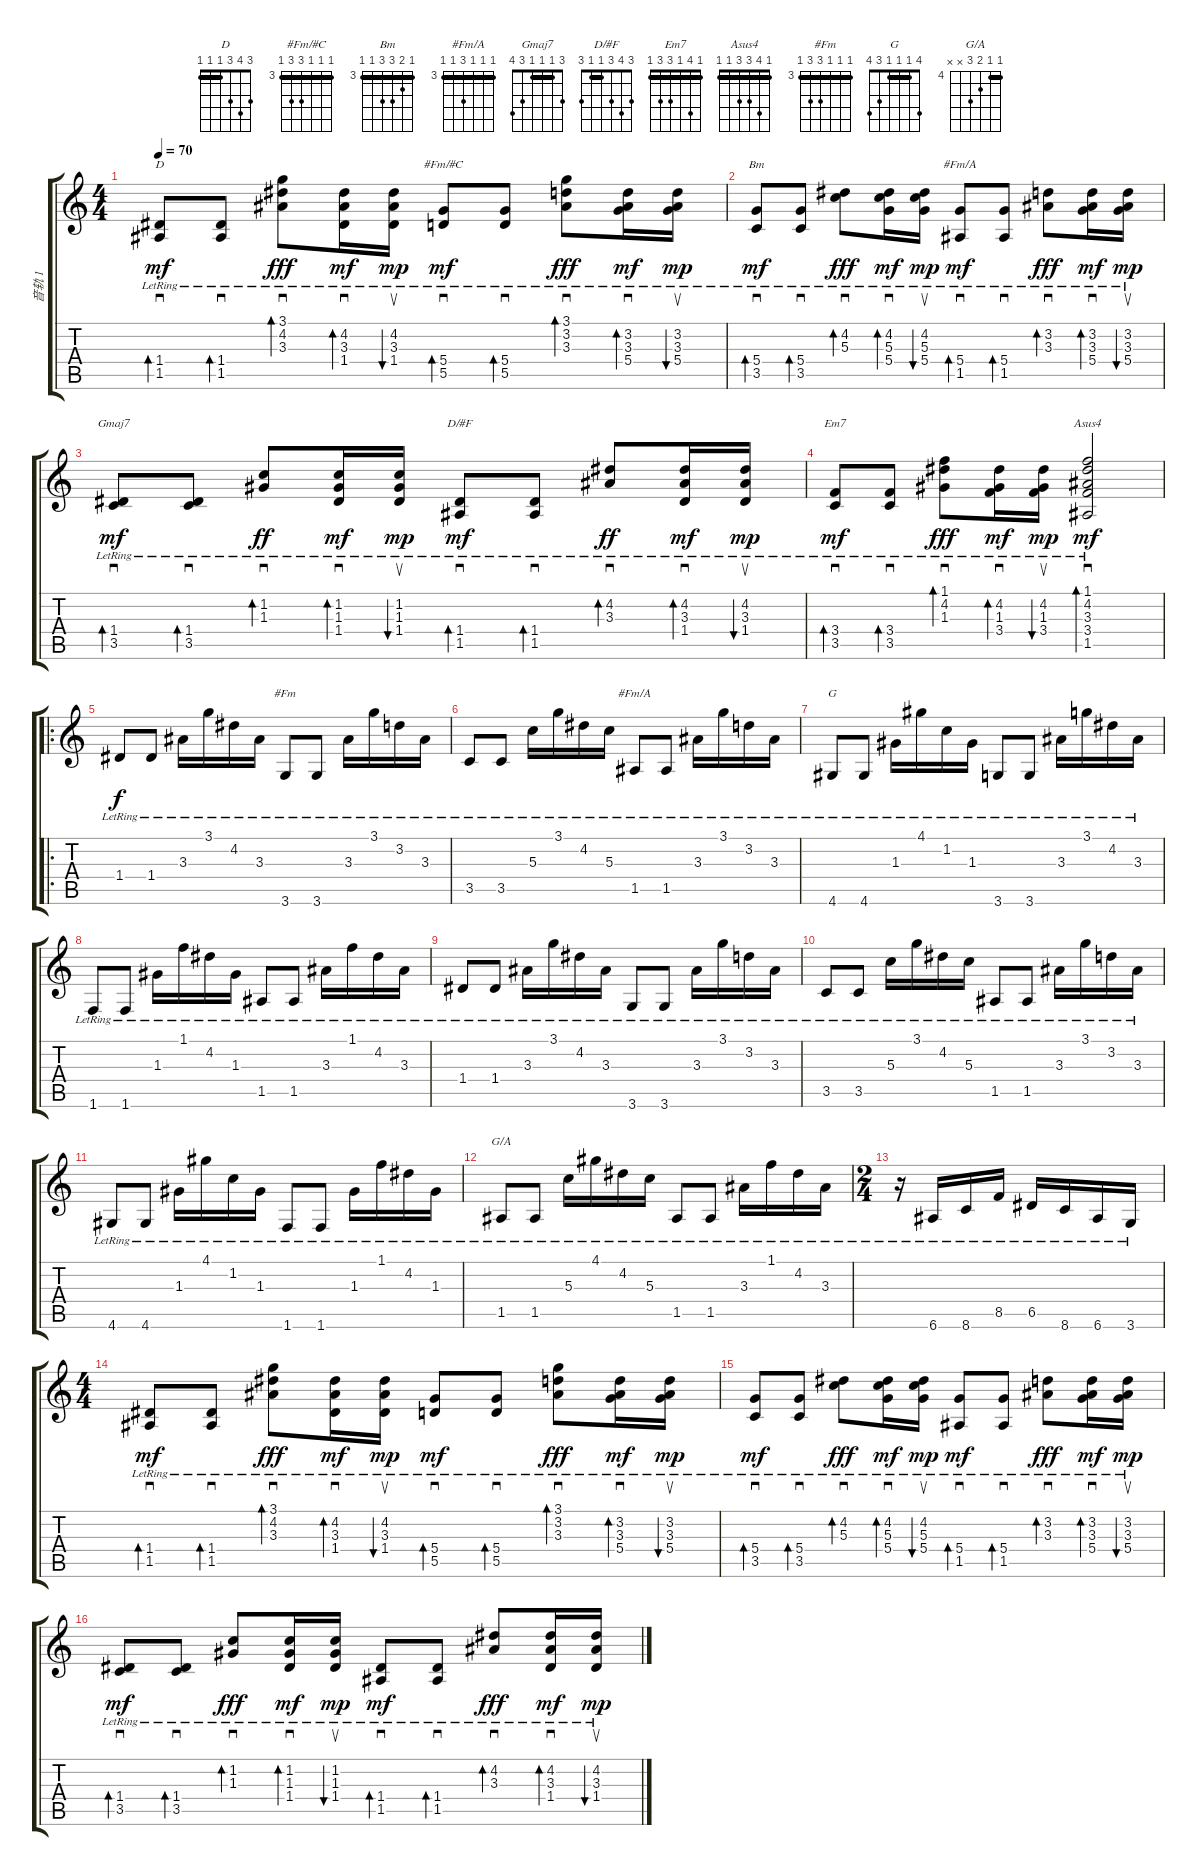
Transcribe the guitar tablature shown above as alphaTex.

\track ("音轨 1" "音轨 1") {instrument electricguitarmuted}
\staff {score tabs}
\tuning (E4 B3 G3 D3 A2 E2) {hide}
\chord ("D" 3 4 3 1 1 1) {barre 1}
\chord ("#Fm/#C" 3 3 3 5 5 3) {firstfret 3 barre 3}
\chord ("Bm" 3 4 5 5 3 3) {firstfret 3 barre 3}
\chord ("#Fm/a" 3 3 3 5 3 3) {firstfret 3 barre 3}
\chord ("Gmaj7" 3 1 1 1 3 4) {barre 1}
\chord ("D/#F" 3 4 3 1 1 3) {barre 1}
\chord ("Em7" 1 4 1 3 3 1) {barre 1}
\chord ("Asus4" 1 4 3 3 1 1) {barre 1}
\chord ("#Fm" 3 3 3 5 5 3) {firstfret 3 barre 3}
\chord ("#Fm/A" 3 3 3 5 3 3) {firstfret 3 barre 3}
\chord ("G" 4 1 1 1 3 4) {barre 1}
\chord ("G/A" 4 4 5 6 x x) {firstfret 4 barre 4}
\ts (4 4)
\tempo 70
\clef g2
\ks c
(1.4{lr} 1.5{lr}).8{sd bd 30 ch "D" dy mf instrument electricguitarmuted} (1.4{lr} 1.5{lr}).8{sd bd 30} (3.1{lr} 4.2{lr} 3.3{lr}).8{sd bd 30 dy fff} (4.2{lr} 3.3{lr} 1.4{lr}).16{sd bd 30 dy mf} (4.2{lr} 3.3{lr} 1.4{lr}).16{su bu 30 dy mp} (5.4{lr} 5.5{lr}).8{sd bd 30 ch "#Fm/#C" dy mf} (5.4{lr} 5.5{lr}).8{sd bd 30} (3.1{lr} 3.2{lr} 3.3{lr}).8{sd bd 30 dy fff} (3.2{lr} 3.3{lr} 5.4{lr}).16{sd bd 30 dy mf} (3.2{lr} 3.3{lr} 5.4{lr}).16{su bu 30 dy mp} |
(5.4{lr} 3.5{lr}).8{sd bd 30 ch "Bm" dy mf} (5.4{lr} 3.5{lr}).8{sd bd 30} (4.2{lr} 5.3{lr}).8{sd bd 30 dy fff} (4.2{lr} 5.3{lr} 5.4{lr}).16{sd bd 30 dy mf} (4.2{lr} 5.3{lr} 5.4{lr}).16{su bu 30 dy mp} (5.4{lr} 1.5{lr}).8{sd bd 30 ch "#Fm/a" dy mf} (5.4{lr} 1.5{lr}).8{sd bd 30} (3.2{lr} 3.3{lr}).8{sd bd 30 dy fff} (3.2{lr} 3.3{lr} 5.4{lr}).16{sd bd 30 dy mf} (3.2{lr} 3.3{lr} 5.4{lr}).16{su bu 30 dy mp} |
(1.4{lr} 3.5{lr}).8{sd bd 30 ch "Gmaj7" dy mf} (1.4{lr} 3.5{lr}).8{sd bd 30} (1.2{lr} 1.3{lr}).8{sd bd 30 dy ff} (1.2{lr} 1.3{lr} 1.4{lr}).16{sd bd 30 dy mf} (1.2{lr} 1.3{lr} 1.4{lr}).16{su bu 30 dy mp} (1.4{lr} 1.5{lr}).8{sd bd 30 ch "D/#F" dy mf} (1.4{lr} 1.5{lr}).8{sd bd 30} (4.2{lr} 3.3{lr}).8{sd bd 30 dy ff} (4.2{lr} 3.3{lr} 1.4{lr}).16{sd bd 30 dy mf} (4.2{lr} 3.3{lr} 1.4{lr}).16{su bu 30 dy mp} |
(3.4{lr} 3.5{lr}).8{sd bd 30 ch "Em7" dy mf} (3.4{lr} 3.5{lr}).8{sd bd 30} (1.1{lr} 4.2{lr} 1.3{lr}).8{sd bd 30 dy fff} (4.2{lr} 1.3{lr} 3.4{lr}).16{sd bd 30 dy mf} (4.2{lr} 1.3{lr} 3.4{lr}).16{su bu 30 dy mp} (1.1{lr} 4.2{lr} 3.3{lr} 3.4{lr} 1.5{lr}).2{sd bd 480 ch "Asus4" dy mf} |
\ro
1.4{lr}.8{dy f} 1.4{lr}.8 3.3{lr}.16 3.1{lr}.16 4.2{lr}.16 3.3{lr}.16 3.6{lr}.8{ch "#Fm"} 3.6{lr}.8 3.3{lr}.16 3.1{lr}.16 3.2{lr}.16 3.3{lr}.16 |
3.5{lr}.8 3.5{lr}.8 5.3{lr}.16 3.1{lr}.16 4.2{lr}.16 5.3{lr}.16 1.5{lr}.8{ch "#Fm/A"} 1.5{lr}.8 3.3{lr}.16 3.1{lr}.16 3.2{lr}.16 3.3{lr}.16 |
4.6{lr}.8{ch "G"} 4.6{lr}.8 1.3{lr}.16 4.1{lr}.16 1.2{lr}.16 1.3{lr}.16 3.6{lr}.8 3.6{lr}.8 3.3{lr}.16 3.1{lr}.16 4.2{lr}.16 3.3{lr}.16 |
1.6{lr}.8 1.6{lr}.8 1.3{lr}.16 1.1{lr}.16 4.2{lr}.16 1.3{lr}.16 1.5{lr}.8 1.5{lr}.8 3.3{lr}.16 1.1{lr}.16 4.2{lr}.16 3.3{lr}.16 |
1.4{lr}.8 1.4{lr}.8 3.3{lr}.16 3.1{lr}.16 4.2{lr}.16 3.3{lr}.16 3.6{lr}.8 3.6{lr}.8 3.3{lr}.16 3.1{lr}.16 3.2{lr}.16 3.3{lr}.16 |
3.5{lr}.8 3.5{lr}.8 5.3{lr}.16 3.1{lr}.16 4.2{lr}.16 5.3{lr}.16 1.5{lr}.8 1.5{lr}.8 3.3{lr}.16 3.1{lr}.16 3.2{lr}.16 3.3{lr}.16 |
4.6{lr}.8 4.6{lr}.8 1.3{lr}.16 4.1{lr}.16 1.2{lr}.16 1.3{lr}.16 1.6{lr}.8 1.6{lr}.8 1.3{lr}.16 1.1{lr}.16 4.2{lr}.16 1.3{lr}.16 |
1.5{lr}.8{ch "G/A"} 1.5{lr}.8 5.3{lr}.16 4.1{lr}.16 4.2{lr}.16 5.3{lr}.16 1.5{lr}.8 1.5{lr}.8 3.3{lr}.16 1.1{lr}.16 4.2{lr}.16 3.3{lr}.16 |
\ts (2 4)
r.16 6.6{lr}.16 8.6{lr}.16 8.5{lr}.16 6.5{lr}.16 8.6{lr}.16 6.6{lr}.16 3.6{lr}.16 |
\ts (4 4)
(1.4{lr} 1.5{lr}).8{sd bd 30 dy mf} (1.4{lr} 1.5{lr}).8{sd bd 30} (3.1{lr} 4.2{lr} 3.3{lr}).8{sd bd 30 dy fff} (4.2{lr} 3.3{lr} 1.4{lr}).16{sd bd 30 dy mf} (4.2{lr} 3.3{lr} 1.4{lr}).16{su bu 30 dy mp} (5.4{lr} 5.5{lr}).8{sd bd 30 dy mf} (5.4{lr} 5.5{lr}).8{sd bd 30} (3.1{lr} 3.2{lr} 3.3{lr}).8{sd bd 30 dy fff} (3.2{lr} 3.3{lr} 5.4{lr}).16{sd bd 30 dy mf} (3.2{lr} 3.3{lr} 5.4{lr}).16{su bu 30 dy mp} |
(5.4{lr} 3.5{lr}).8{sd bd 30 dy mf} (5.4{lr} 3.5{lr}).8{sd bd 30} (4.2{lr} 5.3{lr}).8{sd bd 30 dy fff} (4.2{lr} 5.3{lr} 5.4{lr}).16{sd bd 30 dy mf} (4.2{lr} 5.3{lr} 5.4{lr}).16{su bu 30 dy mp} (5.4{lr} 1.5{lr}).8{sd bd 30 dy mf} (5.4{lr} 1.5{lr}).8{sd bd 30} (3.2{lr} 3.3{lr}).8{sd bd 30 dy fff} (3.2{lr} 3.3{lr} 5.4{lr}).16{sd bd 30 dy mf} (3.2{lr} 3.3{lr} 5.4{lr}).16{su bu 30 dy mp} |
(1.4{lr} 3.5{lr}).8{sd bd 30 dy mf} (1.4{lr} 3.5{lr}).8{sd bd 30} (1.2{lr} 1.3{lr}).8{sd bd 30 dy fff} (1.2{lr} 1.3{lr} 1.4{lr}).16{sd bd 30 dy mf} (1.2{lr} 1.3{lr} 1.4{lr}).16{su bu 30 dy mp} (1.4{lr} 1.5{lr}).8{sd bd 30 dy mf} (1.4{lr} 1.5{lr}).8{sd bd 30} (4.2{lr} 3.3{lr}).8{sd bd 30 dy fff} (4.2{lr} 3.3{lr} 1.4{lr}).16{sd bd 30 dy mf} (4.2{lr} 3.3{lr} 1.4{lr}).16{su bu 30 dy mp}
